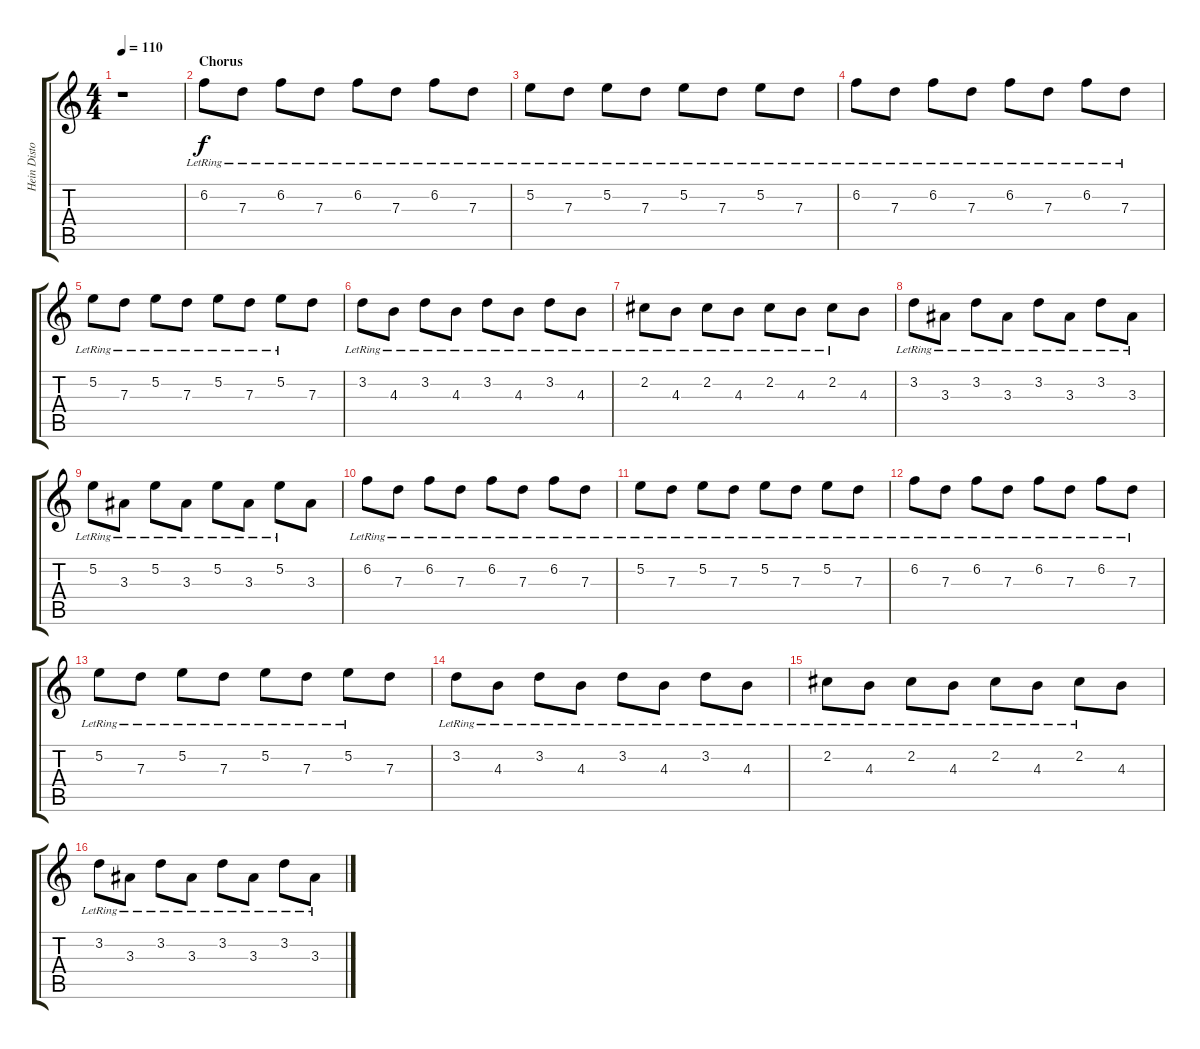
\track ("Hein Distortion 1" "Hein Disto") {instrument distortionguitar}
\staff {score tabs}
\tuning (E4 B3 G3 D3 A2 D2) {hide}
\ts (4 4)
\tempo 110
\clef g2
\ks c
r.1{dy f} |
\section ("" "Chorus")
6.2{lr}.8 7.3{lr}.8 6.2{lr}.8 7.3{lr}.8 6.2{lr}.8 7.3{lr}.8 6.2{lr}.8 7.3{lr}.8 |
5.2{lr}.8 7.3{lr}.8 5.2{lr}.8 7.3{lr}.8 5.2{lr}.8 7.3{lr}.8 5.2{lr}.8 7.3{lr}.8 |
6.2{lr}.8 7.3{lr}.8 6.2{lr}.8 7.3{lr}.8 6.2{lr}.8 7.3{lr}.8 6.2{lr}.8 7.3{lr}.8 |
5.2{lr}.8 7.3{lr}.8 5.2{lr}.8 7.3{lr}.8 5.2{lr}.8 7.3{lr}.8 5.2{lr}.8 7.3.8 |
3.2{lr}.8 4.3{lr}.8 3.2{lr}.8 4.3{lr}.8 3.2{lr}.8 4.3{lr}.8 3.2{lr}.8 4.3{lr}.8 |
2.2{lr}.8 4.3{lr}.8 2.2{lr}.8 4.3{lr}.8 2.2{lr}.8 4.3{lr}.8 2.2{lr}.8 4.3.8 |
3.2{lr}.8 3.3{lr}.8 3.2{lr}.8 3.3{lr}.8 3.2{lr}.8 3.3{lr}.8 3.2{lr}.8 3.3{lr}.8 |
5.2{lr}.8 3.3{lr}.8 5.2{lr}.8 3.3{lr}.8 5.2{lr}.8 3.3{lr}.8 5.2{lr}.8 3.3.8 |
6.2{lr}.8 7.3{lr}.8 6.2{lr}.8 7.3{lr}.8 6.2{lr}.8 7.3{lr}.8 6.2{lr}.8 7.3{lr}.8 |
5.2{lr}.8 7.3{lr}.8 5.2{lr}.8 7.3{lr}.8 5.2{lr}.8 7.3{lr}.8 5.2{lr}.8 7.3{lr}.8 |
6.2{lr}.8 7.3{lr}.8 6.2{lr}.8 7.3{lr}.8 6.2{lr}.8 7.3{lr}.8 6.2{lr}.8 7.3{lr}.8 |
5.2{lr}.8 7.3{lr}.8 5.2{lr}.8 7.3{lr}.8 5.2{lr}.8 7.3{lr}.8 5.2{lr}.8 7.3.8 |
3.2{lr}.8 4.3{lr}.8 3.2{lr}.8 4.3{lr}.8 3.2{lr}.8 4.3{lr}.8 3.2{lr}.8 4.3{lr}.8 |
2.2{lr}.8 4.3{lr}.8 2.2{lr}.8 4.3{lr}.8 2.2{lr}.8 4.3{lr}.8 2.2{lr}.8 4.3.8 |
3.2{lr}.8 3.3{lr}.8 3.2{lr}.8 3.3{lr}.8 3.2{lr}.8 3.3{lr}.8 3.2{lr}.8 3.3{lr}.8
